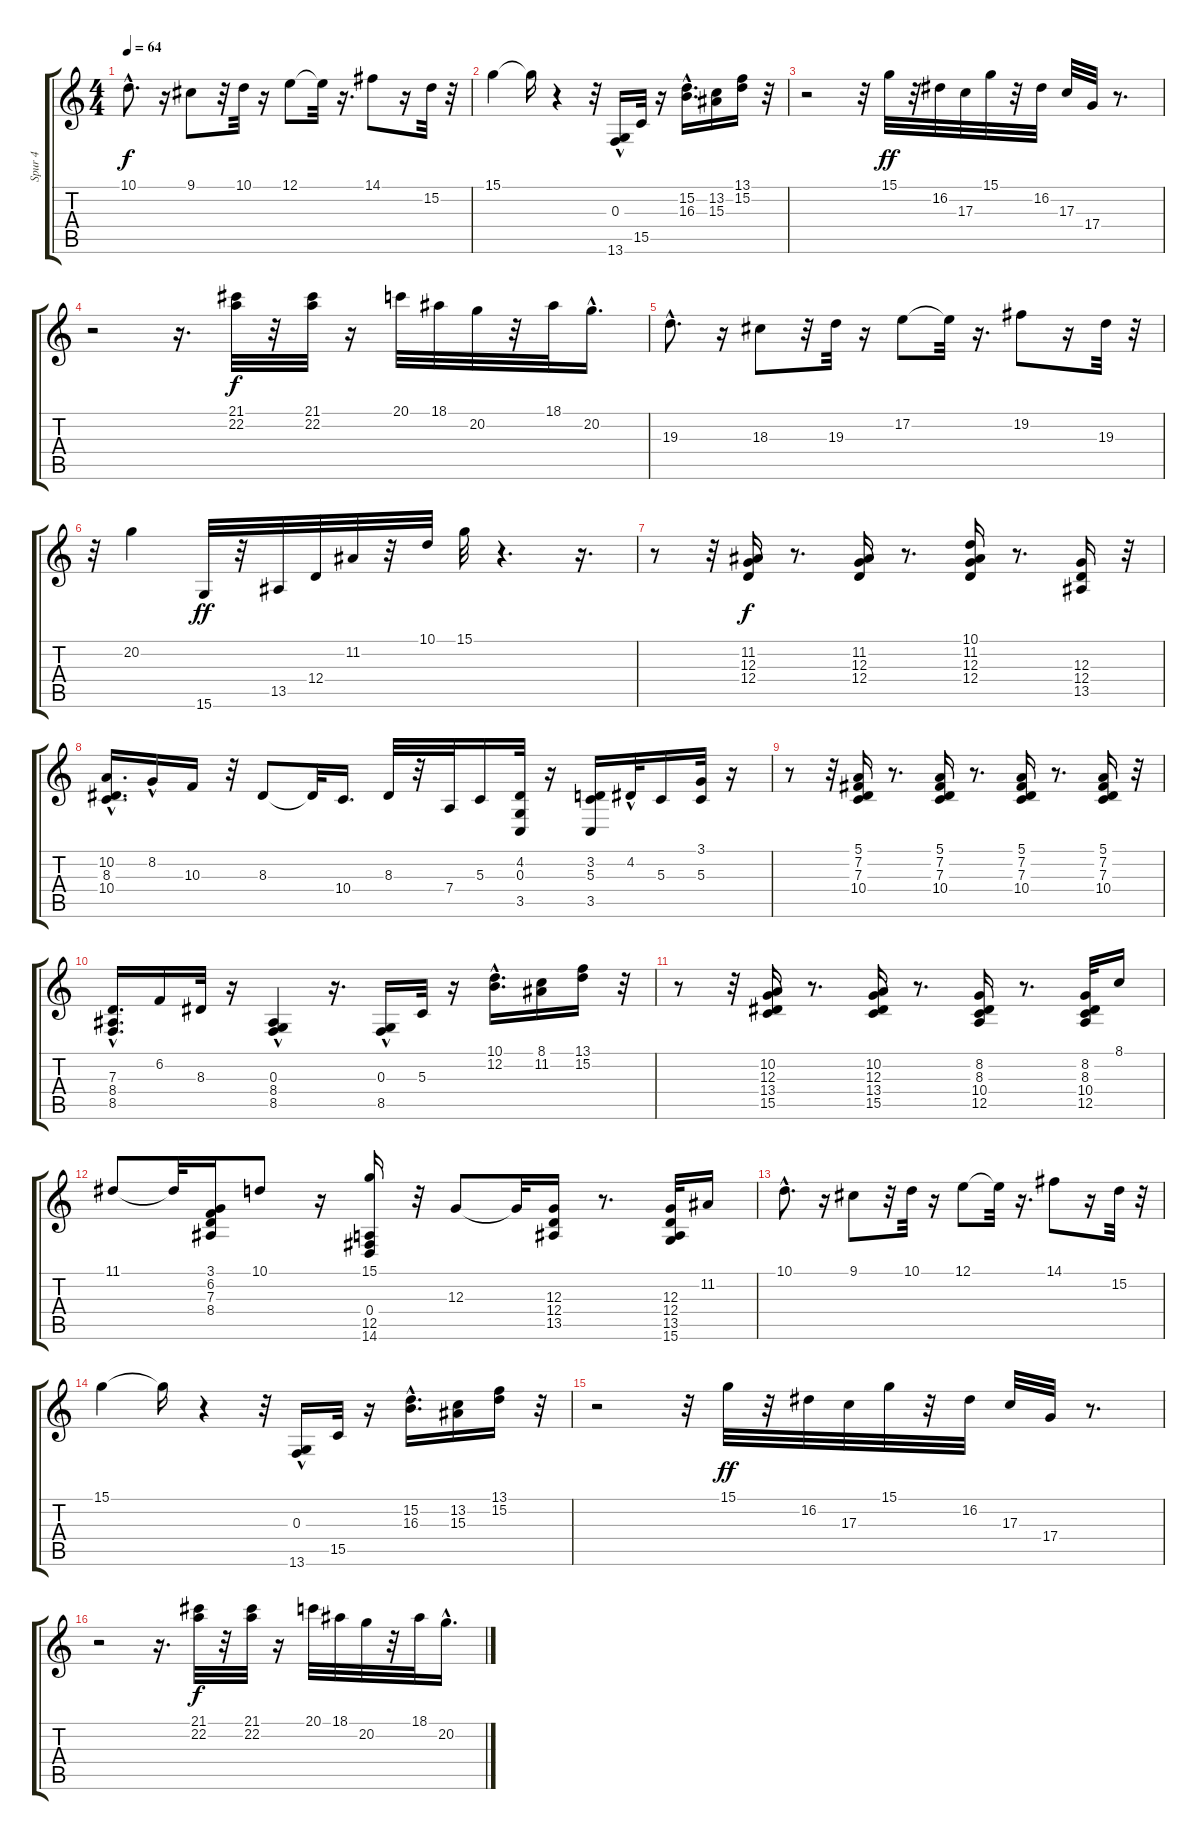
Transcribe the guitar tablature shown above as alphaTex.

\track ("Spur 4" "Spur 4") {instrument acousticgrandpiano}
\staff {score tabs}
\tuning (E4 B3 G3 D3 A2 E2) {hide}
\ts (4 4)
\tempo 64
\clef g2
\ks c
10.1{hac}.8{d dy f} r.16 9.1.8 r.32 10.1.32 r.16 12.1.8 12.1{t}.32 r.16{d} 14.1.8 r.16 15.2.32 r.32 |
15.1.4 15.1{t}.16 r.4 r.32 (0.3{hac} 13.6{hac}).16 15.5.32 r.16 (15.2{hac} 16.3{hac}).16{d} (13.2 15.3).16 (13.1 15.2).16 r.32 |
r.2 r.32 15.1.32{dy ff} r.32 16.2.32 17.3.32 15.1.32 r.32 16.2.32 17.3.32 17.4.32 r.8{d} |
r.2 r.16{d} (21.1 22.2).32{dy f} r.32 (21.1 22.2).32 r.16 20.1.32 18.1.32 20.2.32 r.32 18.1.32 20.2{hac}.16{d} |
19.3{hac}.8{d} r.16 18.3.8 r.32 19.3.32 r.16 17.2.8 17.2{t}.32 r.16{d} 19.2.8 r.16 19.3.32 r.32 |
r.32 20.2.4 15.6.32{dy ff} r.32 13.5.32 12.4.32 11.2.32 r.32 10.1.32 15.1.32 r.4{d} r.16{d} |
r.8 r.32 (11.2 12.3 12.4).16{dy f} r.8{d} (11.2 12.3 12.4).16 r.8{d} (10.1 11.2 12.3 12.4).16 r.8{d} (12.3 12.4 13.5).16 r.32 |
(10.2{hac} 8.3 10.4).16{d} 8.2{hac}.16 10.3.16 r.32 8.3.8 8.3{t}.32 10.4.16{d} 8.3.32 r.32 7.4.32 5.3.16 (4.2 0.3 3.5).32 r.16 (3.2 5.3 3.5).16 4.2{hac}.32 5.3.16 (3.1 5.3).32 r.16 |
r.8 r.32 (5.1 7.2 7.3 10.4).16 r.8{d} (5.1 7.2 7.3 10.4).16 r.8{d} (5.1 7.2 7.3 10.4).16 r.8{d} (5.1 7.2 7.3 10.4).16 r.32 |
(7.3{hac} 8.4{hac} 8.5).16{d} 6.2.16 8.3.32 r.16 (0.3 8.4{hac} 8.5{hac}).4 r.16{d} (0.3{hac} 8.5{hac}).16 5.3.32 r.16 (10.1{hac} 12.2{hac}).16{d} (8.1 11.2).16 (13.1 15.2).16 r.32 |
r.8 r.32 (10.2 12.3 13.4 15.5).16 r.8{d} (10.2 12.3 13.4 15.5).16 r.8{d} (8.2 8.3 10.4 12.5).16 r.8{d} (8.2 8.3 10.4 12.5).32 8.1.16 |
11.1.8 11.1{t}.32 (3.1 6.2 7.3 8.4).16 10.1.8 r.16 (15.1 0.4 12.5 14.6).16 r.32 12.3.8 12.3{t}.32 (12.3 12.4 13.5).16 r.8{d} (12.3 12.4 13.5 15.6).32 11.2.16 |
10.1{hac}.8{d} r.16 9.1.8 r.32 10.1.32 r.16 12.1.8 12.1{t}.32 r.16{d} 14.1.8 r.16 15.2.32 r.32 |
15.1.4 15.1{t}.16 r.4 r.32 (0.3{hac} 13.6{hac}).16 15.5.32 r.16 (15.2{hac} 16.3{hac}).16{d} (13.2 15.3).16 (13.1 15.2).16 r.32 |
r.2 r.32 15.1.32{dy ff} r.32 16.2.32 17.3.32 15.1.32 r.32 16.2.32 17.3.32 17.4.32 r.8{d} |
r.2 r.16{d} (21.1 22.2).32{dy f} r.32 (21.1 22.2).32 r.16 20.1.32 18.1.32 20.2.32 r.32 18.1.32 20.2{hac}.16{d}
